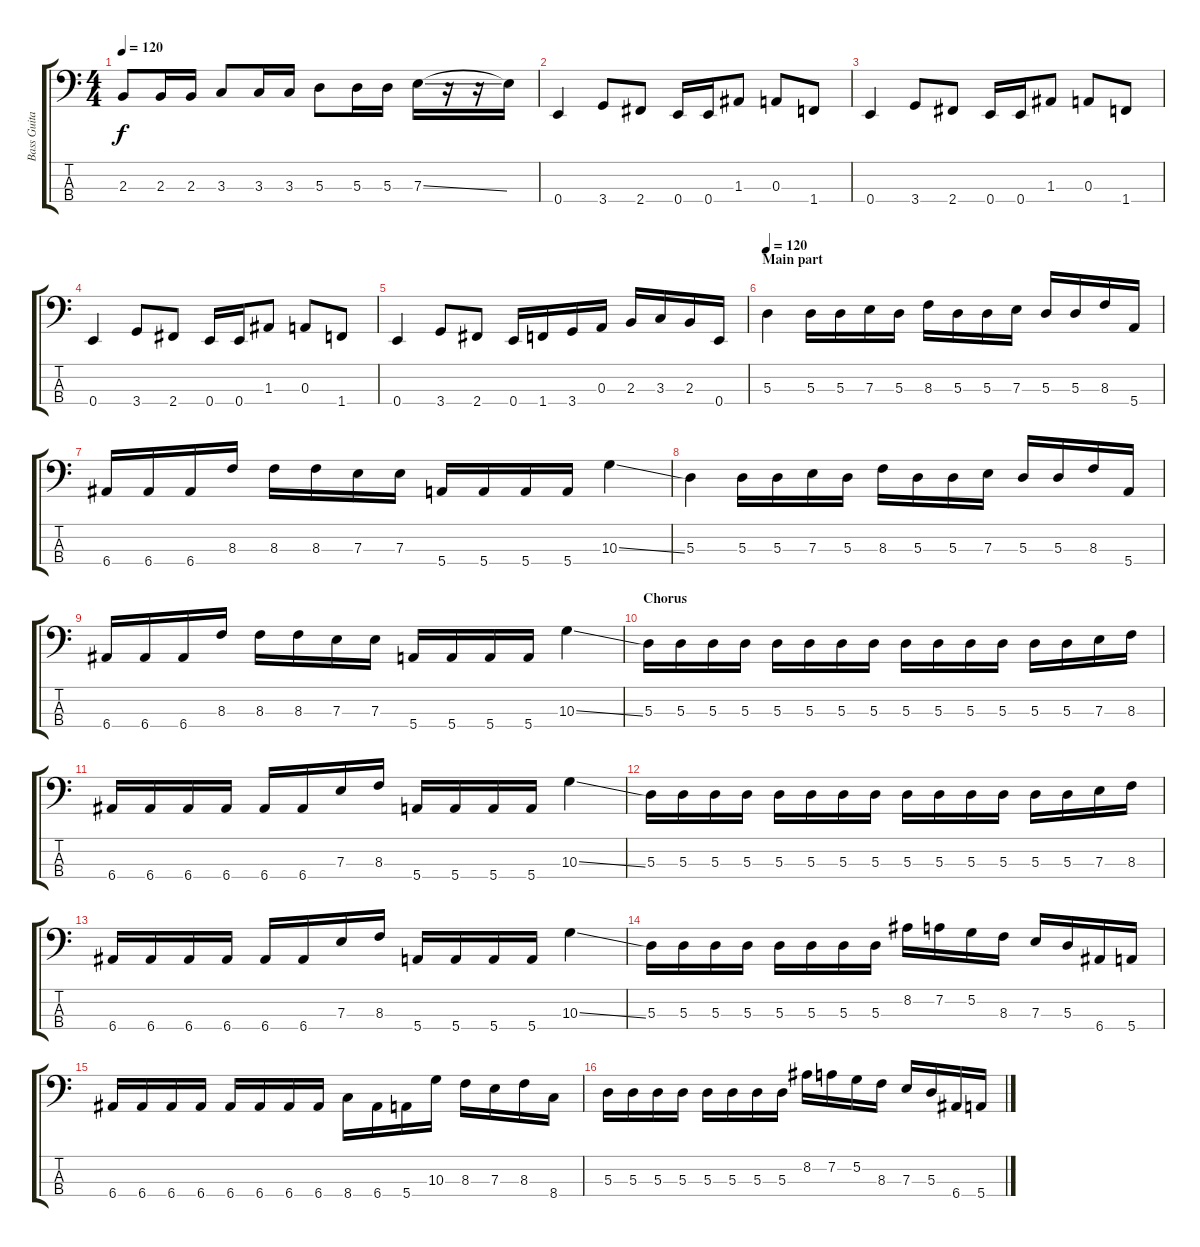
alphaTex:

\track ("Bass Guitar" "Bass Guita") {instrument electricbasspick}
\staff {score tabs}
\tuning (G2 D2 A1 E1) {hide}
\ts (4 4)
\tempo 120
\clef f4
\ks c
2.3.8{dy f} 2.3.16 2.3.16 3.3.8 3.3.16 3.3.16 5.3.8 5.3.16 5.3.16 7.3{ss}.16 r.16 r.16 7.3{t}.16 |
0.4.4 3.4.8 2.4.8 0.4.16 0.4.16 1.3.8 0.3.8 1.4.8 |
0.4.4 3.4.8 2.4.8 0.4.16 0.4.16 1.3.8 0.3.8 1.4.8 |
0.4.4 3.4.8 2.4.8 0.4.16 0.4.16 1.3.8 0.3.8 1.4.8 |
0.4.4 3.4.8 2.4.8 0.4.16 1.4.16 3.4.16 0.3.16 2.3.16 3.3.16 2.3.16 0.4.16 |
\section ("" "Main part")
\tempo 120
5.3.4 5.3.16 5.3.16 7.3.16 5.3.16 8.3.16 5.3.16 5.3.16 7.3.16 5.3.16 5.3.16 8.3.16 5.4.16 |
6.4.16 6.4.16 6.4.16 8.3.16 8.3.16 8.3.16 7.3.16 7.3.16 5.4.16 5.4.16 5.4.16 5.4.16 10.3{ss}.4 |
5.3.4 5.3.16 5.3.16 7.3.16 5.3.16 8.3.16 5.3.16 5.3.16 7.3.16 5.3.16 5.3.16 8.3.16 5.4.16 |
6.4.16 6.4.16 6.4.16 8.3.16 8.3.16 8.3.16 7.3.16 7.3.16 5.4.16 5.4.16 5.4.16 5.4.16 10.3{ss}.4 |
\section ("" "Chorus")
5.3.16 5.3.16 5.3.16 5.3.16 5.3.16 5.3.16 5.3.16 5.3.16 5.3.16 5.3.16 5.3.16 5.3.16 5.3.16 5.3.16 7.3.16 8.3.16 |
6.4.16 6.4.16 6.4.16 6.4.16 6.4.16 6.4.16 7.3.16 8.3.16 5.4.16 5.4.16 5.4.16 5.4.16 10.3{ss}.4 |
5.3.16 5.3.16 5.3.16 5.3.16 5.3.16 5.3.16 5.3.16 5.3.16 5.3.16 5.3.16 5.3.16 5.3.16 5.3.16 5.3.16 7.3.16 8.3.16 |
6.4.16 6.4.16 6.4.16 6.4.16 6.4.16 6.4.16 7.3.16 8.3.16 5.4.16 5.4.16 5.4.16 5.4.16 10.3{ss}.4 |
5.3.16 5.3.16 5.3.16 5.3.16 5.3.16 5.3.16 5.3.16 5.3.16 8.2.16 7.2.16 5.2.16 8.3.16 7.3.16 5.3.16 6.4.16 5.4.16 |
6.4.16 6.4.16 6.4.16 6.4.16 6.4.16 6.4.16 6.4.16 6.4.16 8.4.16 6.4.16 5.4.16 10.3.16 8.3.16 7.3.16 8.3.16 8.4.16 |
5.3.16 5.3.16 5.3.16 5.3.16 5.3.16 5.3.16 5.3.16 5.3.16 8.2.16 7.2.16 5.2.16 8.3.16 7.3.16 5.3.16 6.4.16 5.4.16
